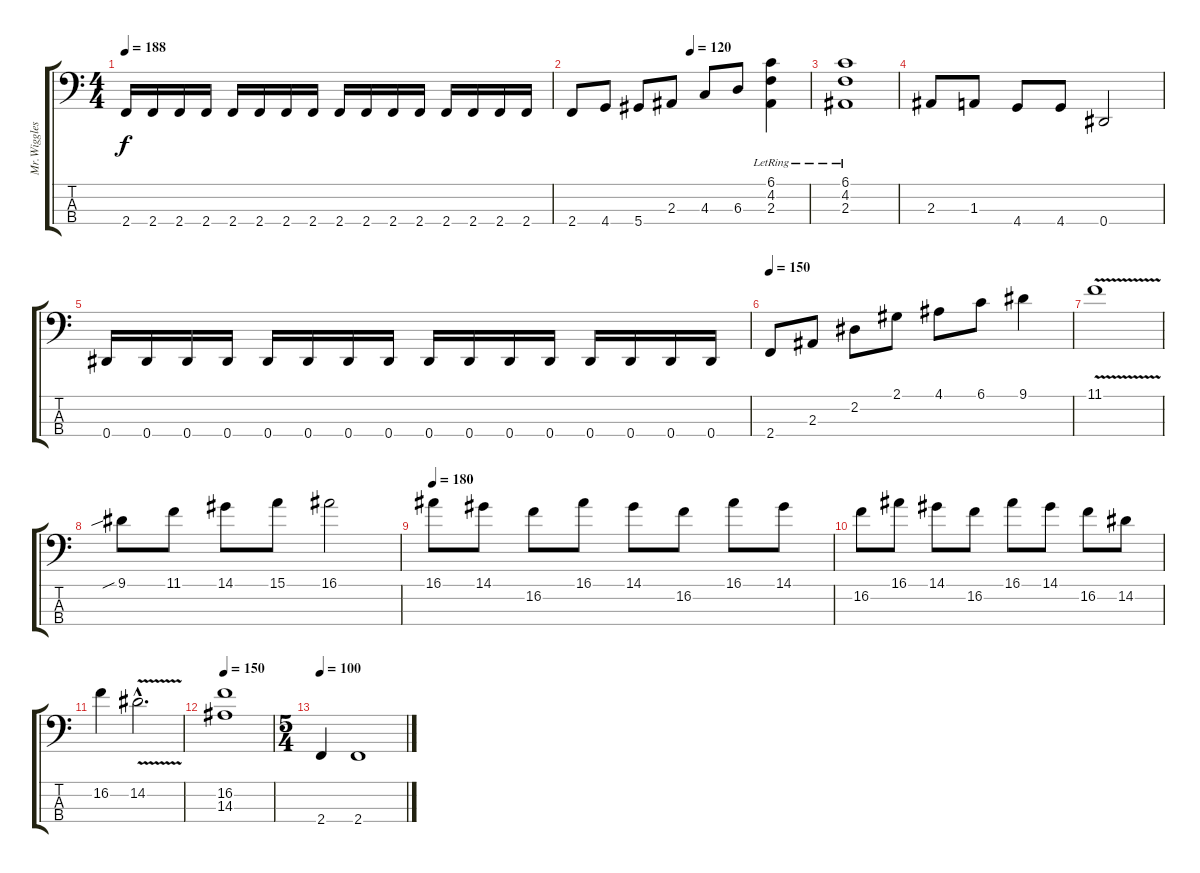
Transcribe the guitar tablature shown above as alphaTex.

\track ("Mr.Wiggles" "Mr.Wiggles") {instrument electricbasspick}
\staff {score tabs}
\tuning (Gb2 Db2 Ab1 Eb1) {hide}
\ts (4 4)
\tempo 188
\clef f4
\ks c
2.4.16{dy f} 2.4.16 2.4.16 2.4.16 2.4.16 2.4.16 2.4.16 2.4.16 2.4.16 2.4.16 2.4.16 2.4.16 2.4.16 2.4.16 2.4.16 2.4.16 |
\tempo (120 0.5)
2.4.8 4.4.8 5.4.8 2.3.8 4.3.8 6.3.8 (6.1{lr} 4.2{lr} 2.3{lr}).4 |
(6.1{lr} 4.2{lr} 2.3{lr}).1 |
2.3.8 1.3.8 4.4.8 4.4.8 0.4.2 |
0.4.16 0.4.16 0.4.16 0.4.16 0.4.16 0.4.16 0.4.16 0.4.16 0.4.16 0.4.16 0.4.16 0.4.16 0.4.16 0.4.16 0.4.16 0.4.16 |
\tempo 150
2.4.8 2.3.8 2.2.8 2.1.8 4.1.8 6.1.8 9.1.4 |
11.1{v}.1 |
9.1{sib}.8 11.1.8 14.1.8 15.1.8 16.1.2 |
\tempo 180
16.1.8 14.1.8 16.2.8 16.1.8 14.1.8 16.2.8 16.1.8 14.1.8 |
16.2.8 16.1.8 14.1.8 16.2.8 16.1.8 14.1.8 16.2.8 14.2.8 |
16.2.4 14.2{v hac}.2{d} |
\tempo 150
(16.2 14.3).1 |
\ts (5 4)
\tempo 100
2.4.4 2.4.1
